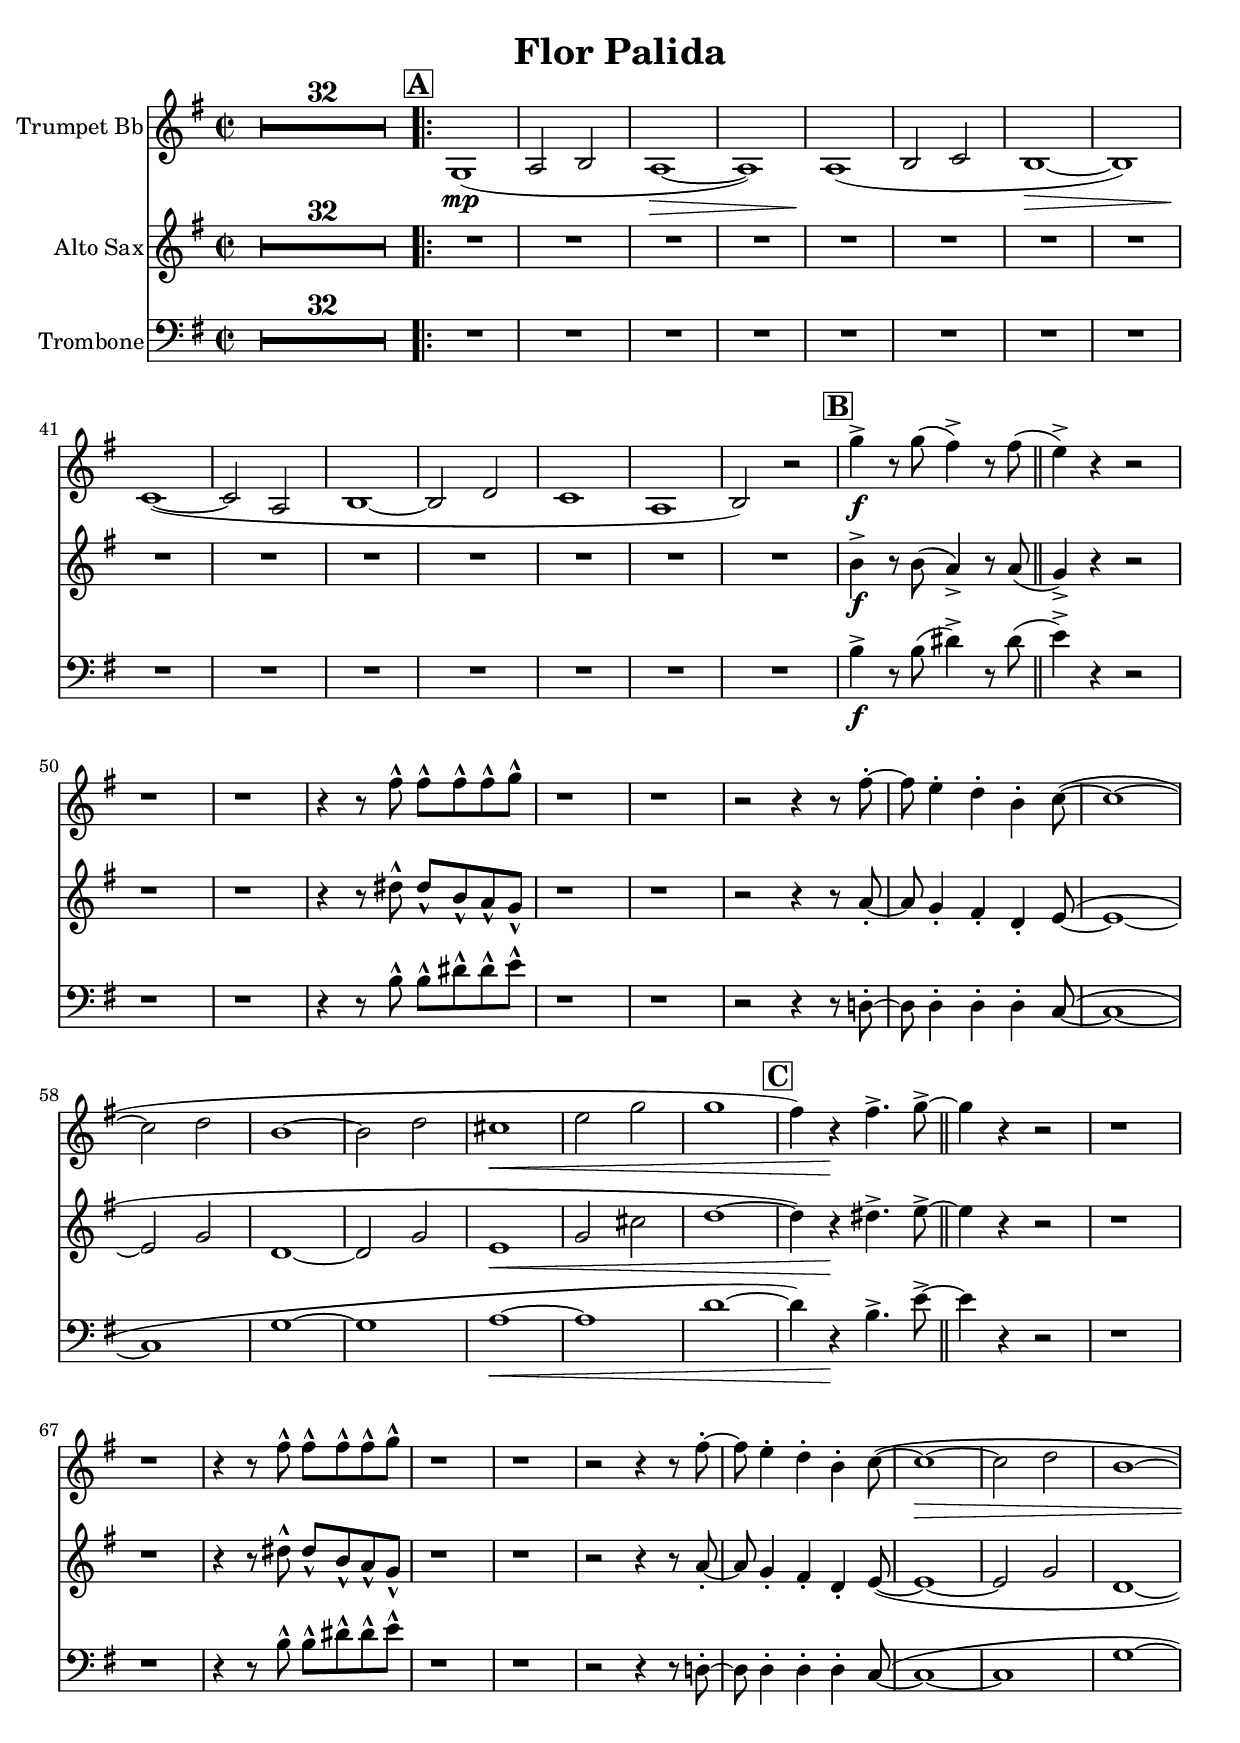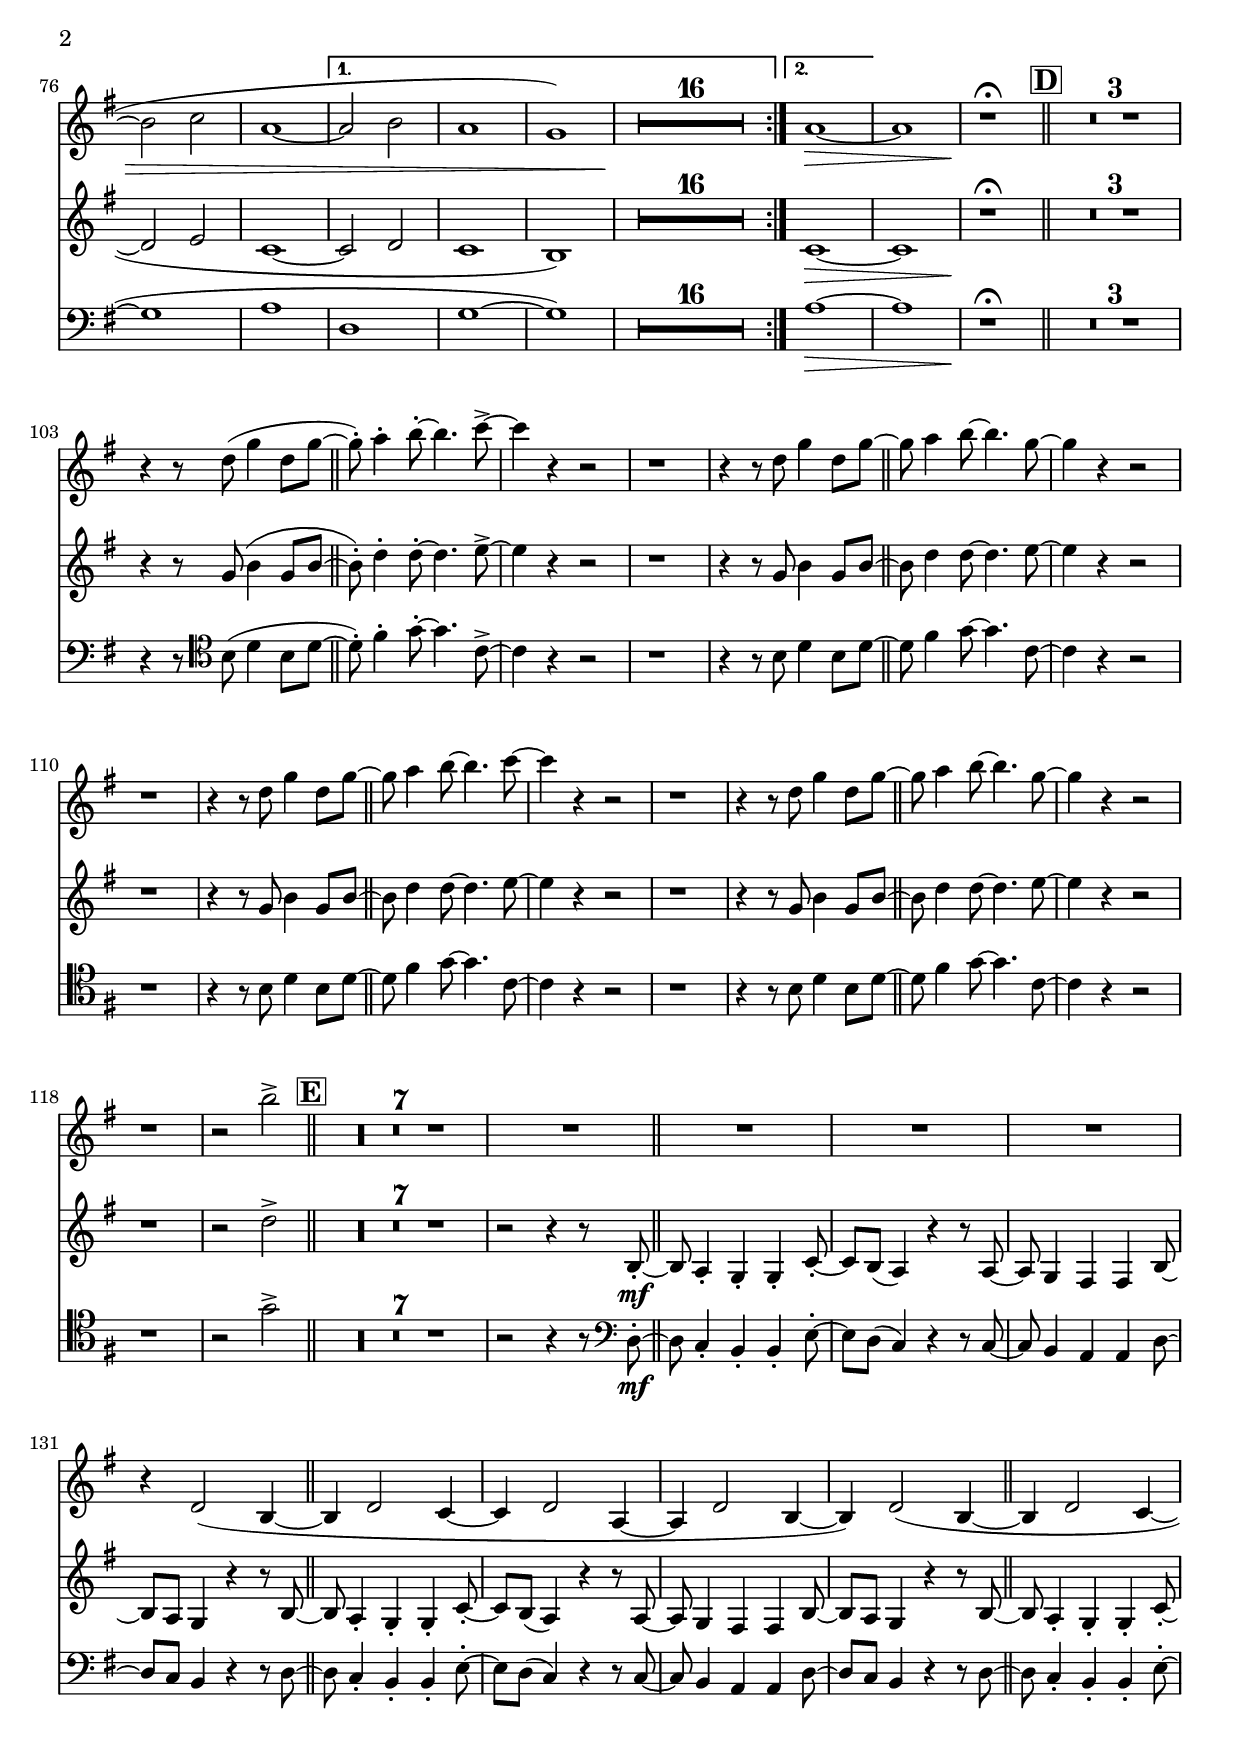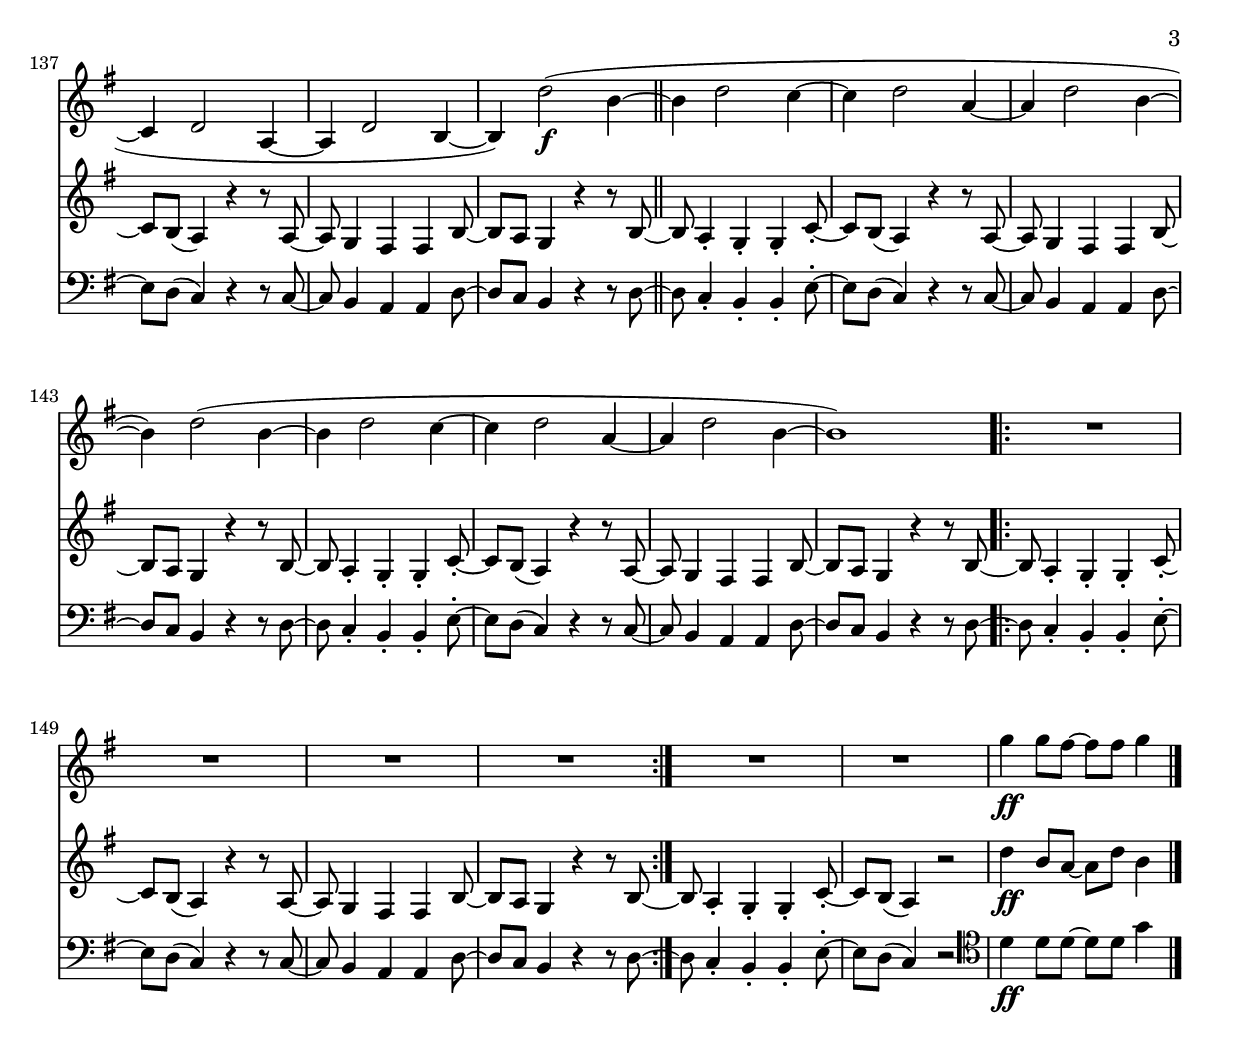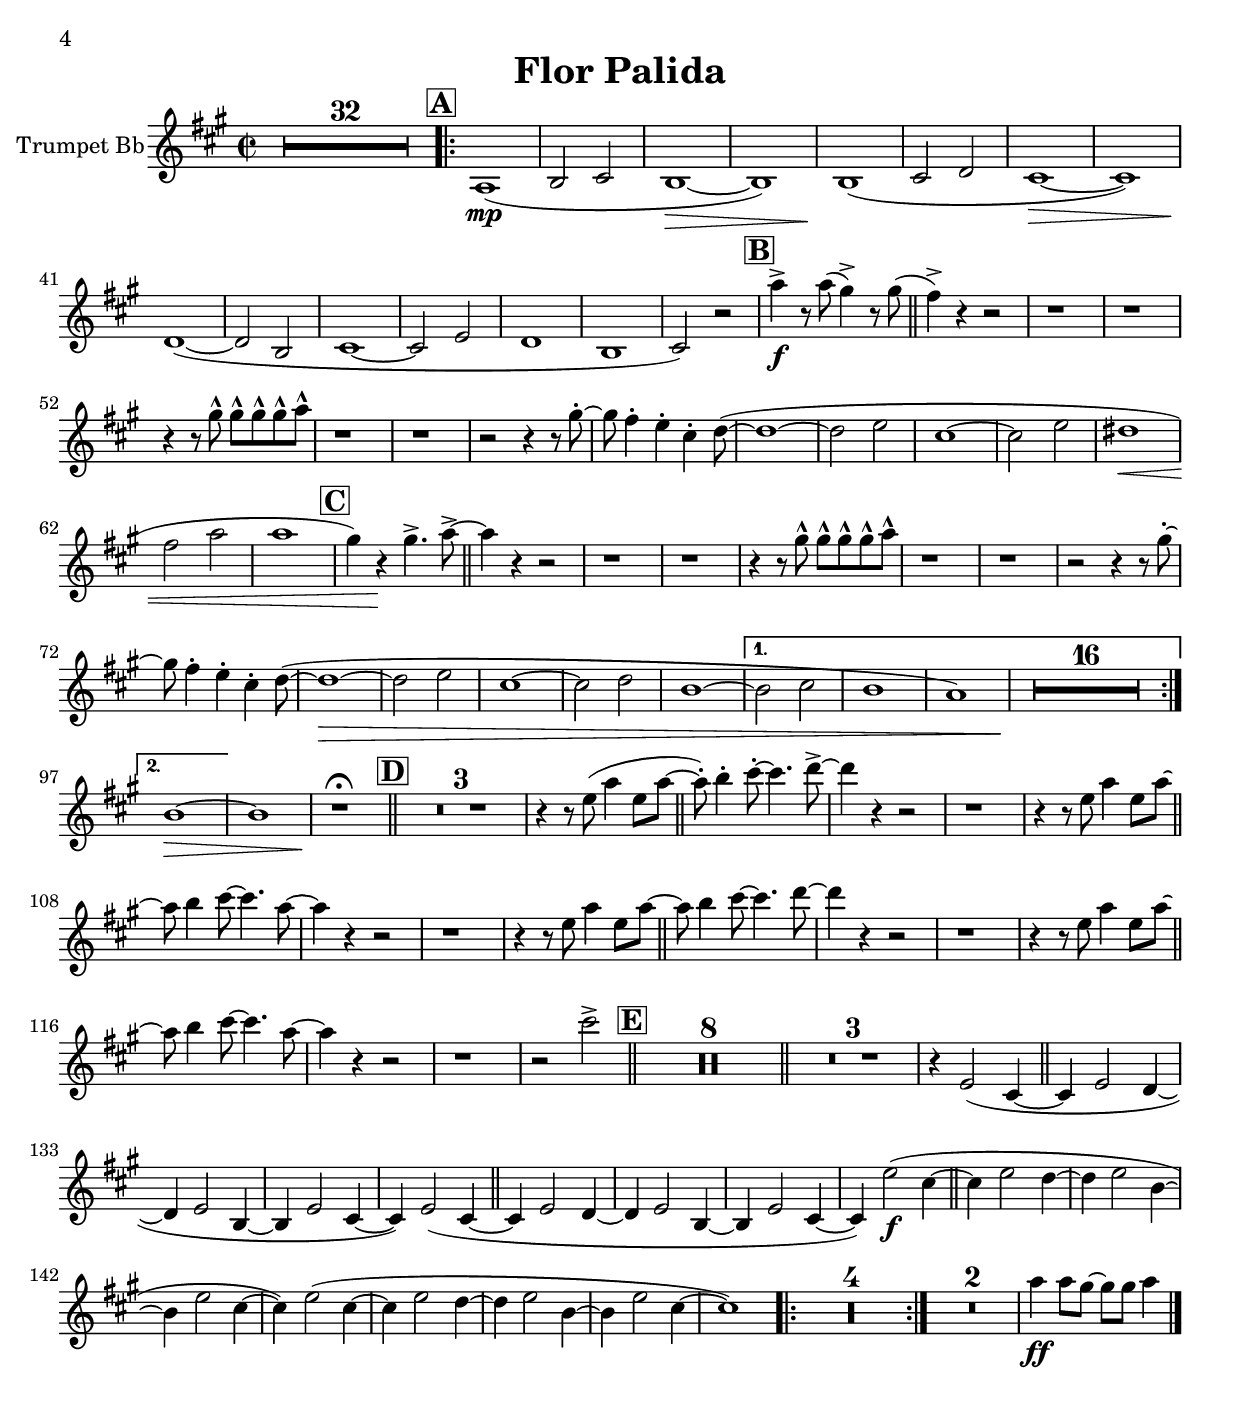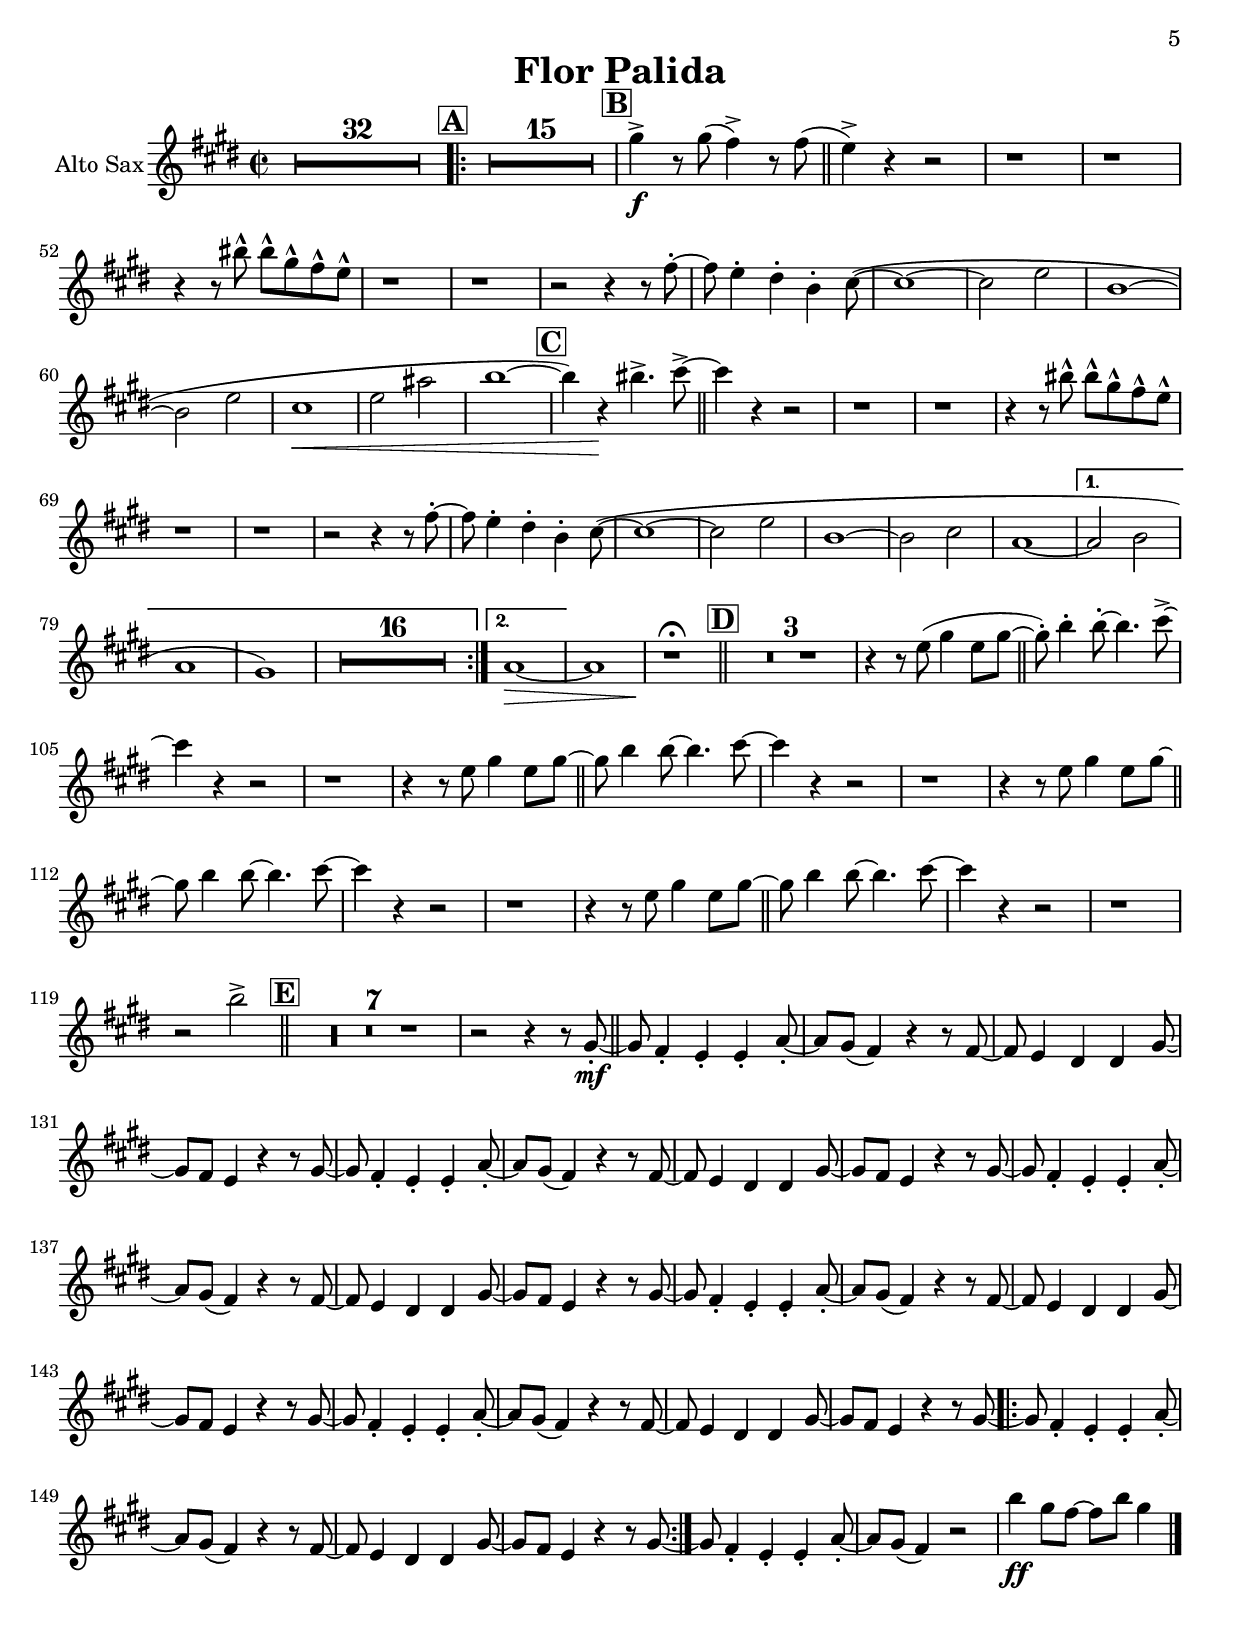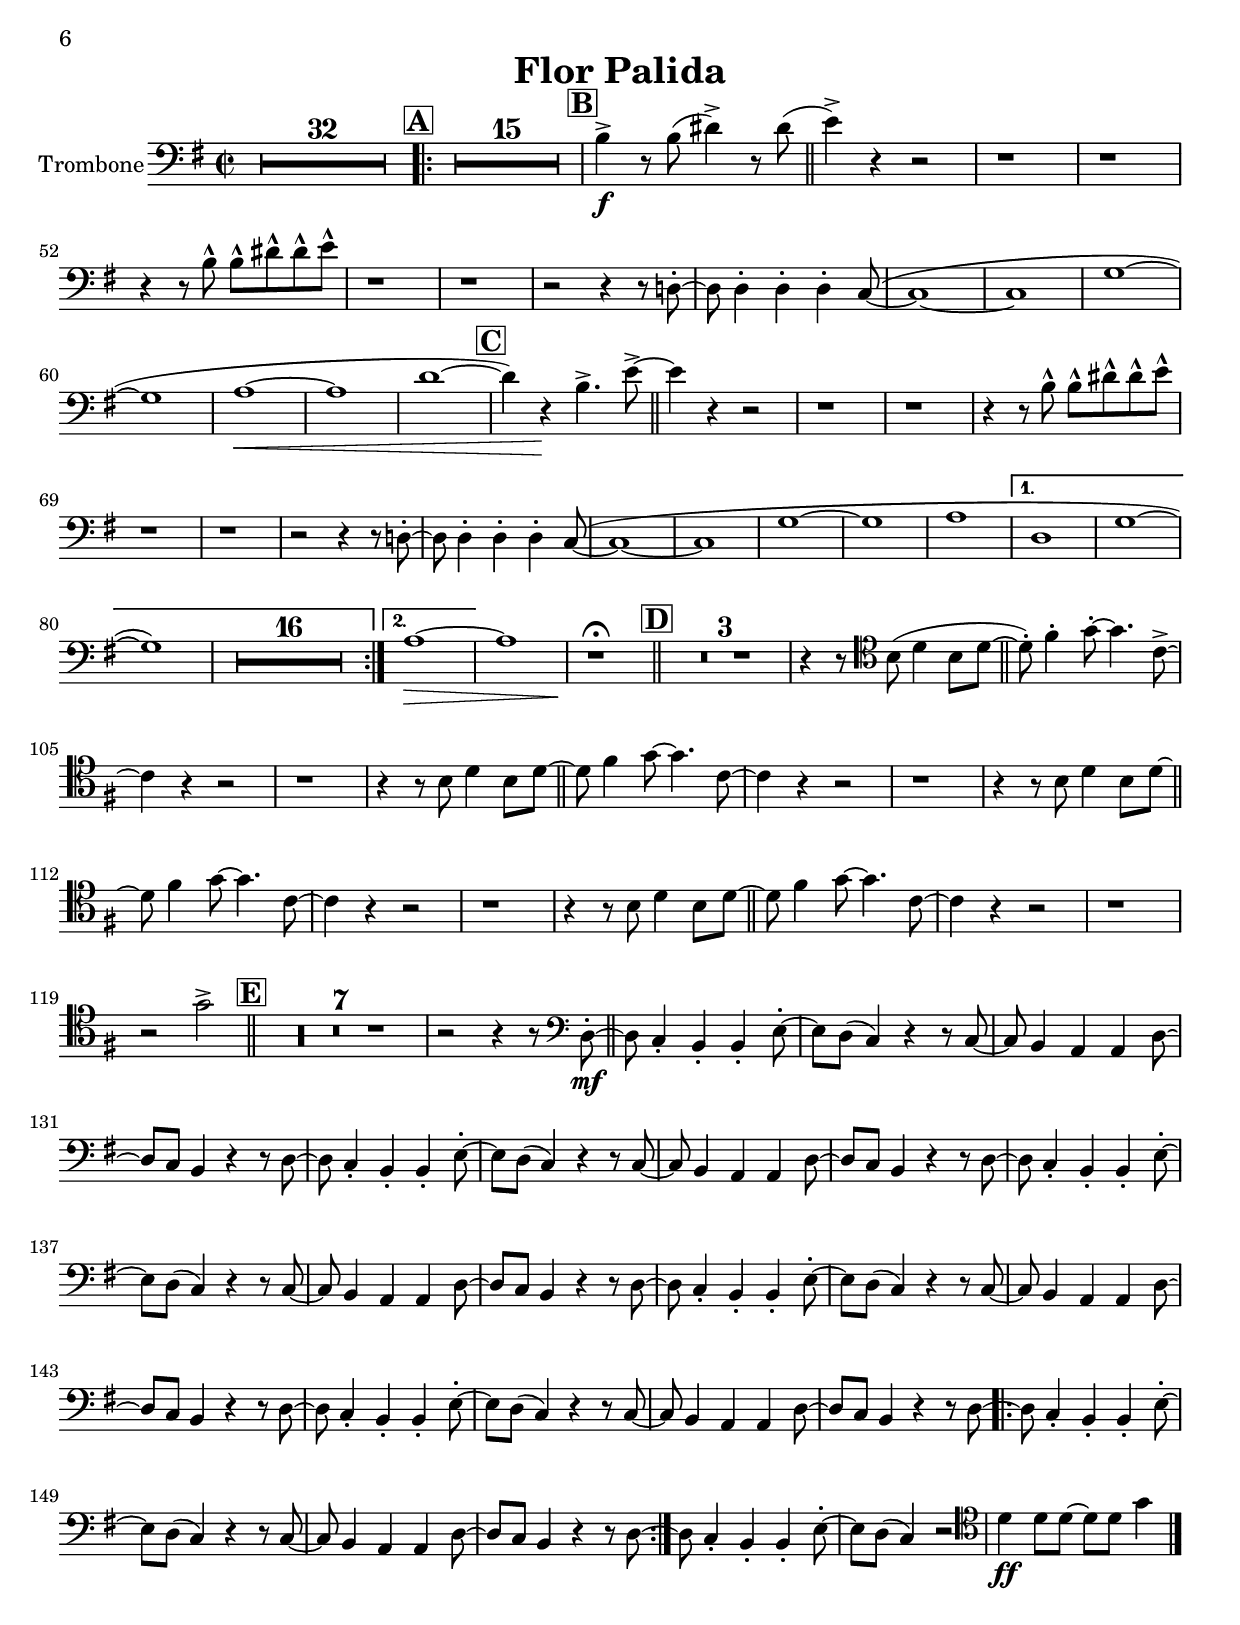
\version "2.18.2"

\header {
  title = "Flor Palida"
}

global = {
  \set Score.markFormatter = #format-mark-box-letters
  \key g \major
  \time 2/2
}

trumpetBb = \relative c' {
  \global
  \compressFullBarRests
  \transposition bes
  R1*32 |
  \repeat volta 2 {
  \mark \default
  g1\mp( | a2 b | a1~\> | a1) | a1\!( | b2 c | b1~\> | b1) | c1~\!( | c2 a | b1~ | b2 d | c1 | a1 | b2) r |
  \mark \default
  g''4\f-> r8 g( fis4->) r8 fis( | \bar "||"
  e4)-> r4 r2 | r1 | r1 | r4 r8 fis-^ fis-^ fis-^ fis-^ g-^ | r1 | r1 |
  r2 r4 r8 fis~-. | fis8 e4-. d-. b-. c8~( | c1~ | c2 d | b1~ | b2 d |
  cis1\< | e2 g | g1 |
  \mark \default
  fis4) r\! fis4.-> g8~-> | \bar "||"
  g4 r r2 | r1 | r1 | r4 r8 fis-^ fis-^ fis-^ fis-^ g-^ | r1 | r1 | r2 r4 r8 fis~-. | fis8 e4-. d-. b-. c8~( | c1~\> | c2 d | b1~ | b2 c |
  a1~ |
  }
  \alternative {
    {a2 b | a1 | g | R1*16\!) |}
    {a1~\>}
  }
  a1 | r1\!\fermata | \bar "||"
  \mark \default
  R1*3 | r4 r8 d( g4 d8 g~ | \bar "||"
  g8)-. a4-. b8~-. b4. c8~-> | c4 r r2 | r1 | r4 r8 d, g4 d8 g~ | \bar "||"
  g8 a4 b8~ b4. g8~ | g4 r r2 | r1 | r4 r8 d g4 d8 g~ | \bar "||"
  g8 a4 b8~ b4. c8~ | c4 r r2 | r1 | r4 r8 d, g4 d8 g~ | \bar "||"
  g8 a4 b8~ b4. g8~ | g4 r r2 | r1 | r2 b-> | \bar "||"
  \mark \default
  R1*8 \bar "||"
  R1*3 | r4 d,,2( b4~ | \bar "||"
  b4 d2 c4~ | c d2 a4~ | a4 d2 b4~ | b4) d2( b4~ | \bar "||"
  b4 d2 c4~ | c d2 a4~ | a4 d2 b4~ | b4) d'2\f( b4~ | \bar "||"
  b4 d2 c4~ | c d2 a4~ | a4 d2 b4~ | b4) d2( b4~ |
  b4 d2 c4~ | c d2 a4~ | a4 d2 b4~ | b1)
  \repeat volta 2 {
    R1*4
  }
  R1*2 |
  g'4\ff g8 fis8~ fis fis g4 | \bar "|."
  
}

altoSax = \relative c'' {
  \global
  \compressFullBarRests
  \transposition es
  R1*32 |
  \repeat volta 2 {
  \mark \default
  R1*15 |
  \mark \default
  b4\f-> r8 b( a4->) r8 a( | \bar "||"
  g4)-> r4 r2 | r1 | r1 | r4 r8  dis'-^ dis-^ b-^ a-^ g-^ | r1 | r1 |
  r2 r4 r8 a~-. | a8 g4-. fis-. d-. e8~( | e1~ | e2 g | d1~ | d2 g |
  e1\< | g2 cis | d1~ |
  \mark \default
  d4) r\! dis4.-> e8~-> | \bar "||"
  e4 r4 r2 | r1 | r1 | r4 r8  dis-^ dis-^ b-^ a-^ g-^ | r1 | r1 |
  r2 r4 r8 a~-. | a8 g4-. fis-. d-. e8~( | e1~ | e2 g | d1~ | d2 e |
  c1~ |
  }
  \alternative {
    {c2 d | c1 | b | R1*16\!) |}
    {c1~\>}
  }
  c1 | r1\!\fermata | \bar "||"
  \mark \default
  R1*3 | r4 r8 g'( b4 g8 b~ | \bar "||"
  b8)-. d4-. d8~-. d4. e8~-> | e4 r r2 | r1 | r4 r8 g, b4 g8 b~ | \bar "||"
  b8 d4 d8~ d4. e8~ | e4 r r2 | r1 | r4 r8 g, b4 g8 b~ | \bar "||"
  b8 d4 d8~ d4. e8~ | e4 r r2 | r1 | r4 r8 g, b4 g8 b~ | \bar "||"
  b8 d4 d8~ d4. e8~ | e4 r r2 | r1 | r2 d-> | \bar "||"
  \mark \default  
  R1*7 | r2 r4 r8 b,8~\mf-. | \bar "||"
  b8 a4-. g-. g-. c8~-. | c8 b( a4) r4 r8 a~ | a g4 fis fis b8~ | b a g4 r4 r8 b8~ |
  b a4-. g-. g-. c8~-. | c8 b( a4) r4 r8 a~ | a g4 fis fis b8~ | b a g4 r4 r8 b8~ |
  b a4-. g-. g-. c8~-. | c8 b( a4) r4 r8 a~ | a g4 fis fis b8~ | b a g4 r4 r8 b8~ |
  b a4-. g-. g-. c8~-. | c8 b( a4) r4 r8 a~ | a g4 fis fis b8~ | b a g4 r4 r8 b8~ |
  b a4-. g-. g-. c8~-. | c8 b( a4) r4 r8 a~ | a g4 fis fis b8~ | b a g4 r4 r8 b8~ |

  \repeat volta 2 {
    b8 a4-. g-. g-. c8~-. | c8 b( a4) r4 r8 a~ | a g4 fis fis b8~ | b a g4 r4 r8 b8~ |
  }
  b a4-. g-. g-. c8~-. | c8 b( a4) r2 | d'4\ff b8 a~ a d b4 | \bar "|."
}

trombone = \relative c {
  \compressFullBarRests
  \global
  R1*32 |
  \repeat volta 2 {
  \mark \default
  R1*15 |
  \mark \default
  b'4\f-> r8 b( dis4->) r8 dis( | \bar "||"
  e4)-> r4 r2 | r1 | r1 | r4 r8  b-^ b-^ dis-^ dis-^ e-^ | r1 | r1 |
  r2 r4 r8 d,!~-. | d8 d4-. d-. d-. c8~( | c1~ | c1 | g'1~ | g |
  a1~\< | a | d~ |
  \mark \default
  d4) r\! b4.-> e8~-> | \bar "||"
  e4 r4 r2 | r1 | r1 | r4 r8  b-^ b-^ dis-^ dis-^ e-^ | r1 | r1 |
  r2 r4 r8 d,!~-. | d8 d4-. d-. d-. c8~( | c1~ | c1 | g'1~ | g | a1 |
  }
  \alternative {
  {d, | g~ | g1) | R1*16}
  {a1~\>}
  }
  a1 | r1\!\fermata | \bar "||"
  \mark \default  
  R1*3 | r4 r8 \clef tenor b( d4 b8 d~ | \bar "||"
  d8)-. fis4-. g8~-. g4. c,8~-> | c4 r r2 | r1 | r4 r8 b d4 b8 d~ | \bar "||"
  d8 fis4 g8~ g4. c,8~ | c4 r r2 | r1 | r4 r8 b d4 b8 d~ | \bar "||"
  d8 fis4 g8~ g4. c,8~ | c4 r r2 | r1 | r4 r8 b d4 b8 d~ | \bar "||"
  d8 fis4 g8~ g4. c,8~ | c4 r r2 | r1 | r2 g'-> | \bar "||"
  \mark \default  
  R1*7 | r2 r4 r8 \clef bass d,8~\mf-. | \bar "||"
  d8 c4-. b-. b-. e8~-. | e8 d( c4) r4 r8 c~ | c b4 a a d8~ | d c b4 r4 r8 d8~ |
  d8 c4-. b-. b-. e8~-. | e8 d( c4) r4 r8 c~ | c b4 a a d8~ | d c b4 r4 r8 d8~ |
  d8 c4-. b-. b-. e8~-. | e8 d( c4) r4 r8 c~ | c b4 a a d8~ | d c b4 r4 r8 d8~ |
  d8 c4-. b-. b-. e8~-. | e8 d( c4) r4 r8 c~ | c b4 a a d8~ | d c b4 r4 r8 d8~ |
  d8 c4-. b-. b-. e8~-. | e8 d( c4) r4 r8 c~ | c b4 a a d8~ | d c b4 r4 r8 d8~ |

  \repeat volta 2 {
    d8 c4-. b-. b-. e8~-. | e8 d( c4) r4 r8 c~ | c b4 a a d8~ | d c b4 r4 r8 d8~ |
  }
  d8 c4-. b-. b-. e8~-. | e8 d( c4) r2 |
  \clef tenor d'4\ff d8 d~ d d g4 | \bar "|."
  
}

trumpetBbPart = \new Staff \with {
  instrumentName = "Trumpet Bb"
  midiInstrument = "trumpet"
} \trumpetBb

altoSaxPart = \new Staff \with {
  instrumentName = "Alto Sax"
  midiInstrument = "alto sax"
} \altoSax

trombonePart = \new Staff \with {
  instrumentName = "Trombone"
  midiInstrument = "trombone"
} { \clef bass \trombone }

\bookpart {
\score {
  <<
    \trumpetBbPart
    \altoSaxPart
    \trombonePart
  >>
}
}

\bookpart {
\score {
  <<
    \transpose a b { \trumpetBbPart }
  >>
}
}

\bookpart {
\score {
  <<
    \transpose a fis' { \altoSaxPart }
  >>
}
}

\bookpart {
\score {
  <<
    \transpose a a { \trombonePart }
  >>
}
}


